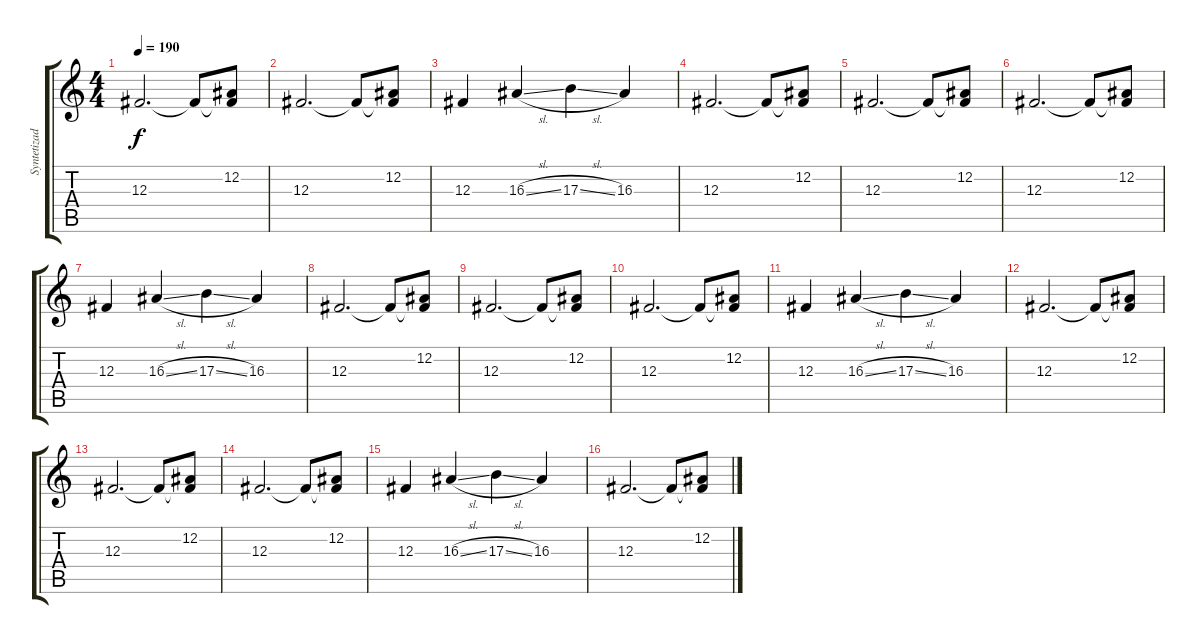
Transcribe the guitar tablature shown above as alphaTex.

\track ("Syntetizador" "Syntetizad") {instrument synthstrings1}
\staff {score tabs}
\tuning (Eb4 Bb3 Gb3 Db3 Ab2 Eb2) {hide}
\ts (4 4)
\tempo 190
\clef g2
\ks c
12.3.2{d dy f} 12.3{t}.8 (12.2 12.3{t}).8 |
12.3.2{d} 12.3{t}.8 (12.2 12.3{t}).8 |
12.3.4 16.3{sl}.4 17.3{sl}.4 16.3.4 |
12.3.2{d} 12.3{t}.8 (12.2 12.3{t}).8 |
12.3.2{d} 12.3{t}.8 (12.2 12.3{t}).8 |
12.3.2{d} 12.3{t}.8 (12.2 12.3{t}).8 |
12.3.4 16.3{sl}.4 17.3{sl}.4 16.3.4 |
12.3.2{d} 12.3{t}.8 (12.2 12.3{t}).8 |
12.3.2{d} 12.3{t}.8 (12.2 12.3{t}).8 |
12.3.2{d} 12.3{t}.8 (12.2 12.3{t}).8 |
12.3.4 16.3{sl}.4 17.3{sl}.4 16.3.4 |
12.3.2{d} 12.3{t}.8 (12.2 12.3{t}).8 |
12.3.2{d} 12.3{t}.8 (12.2 12.3{t}).8 |
12.3.2{d} 12.3{t}.8 (12.2 12.3{t}).8 |
12.3.4 16.3{sl}.4 17.3{sl}.4 16.3.4 |
12.3.2{d} 12.3{t}.8 (12.2 12.3{t}).8
